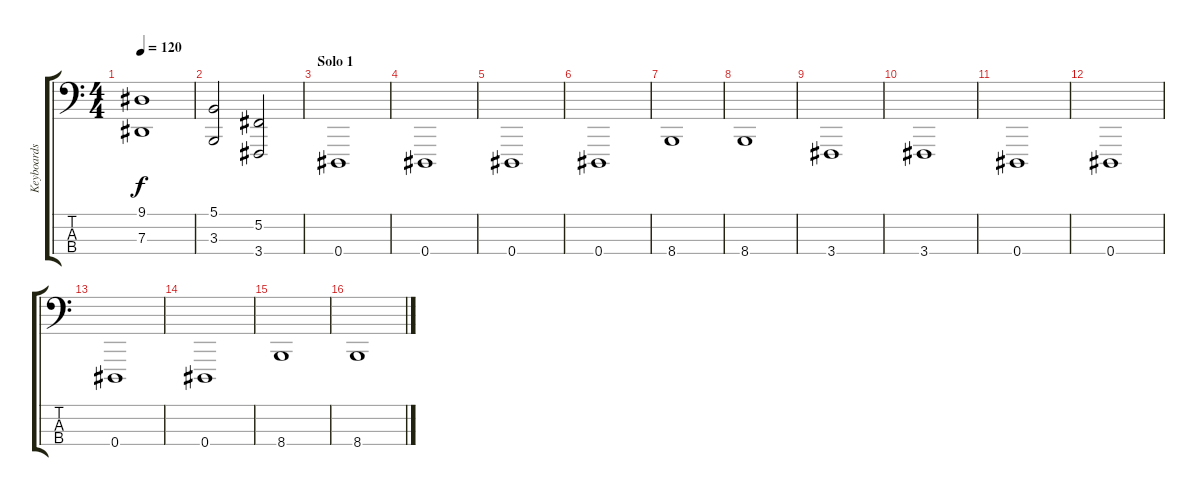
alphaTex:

\track ("Keyboards" "Keyboards") {instrument stringensemble1}
\staff {score tabs}
\tuning (Gb2 Db2 Ab1 Eb1) {hide}
\ts (4 4)
\tempo 120
\clef f4
\ks c
(9.1 7.3).1{dy f} |
(5.1 3.3).2 (5.2 3.4).2 |
\section ("" "Solo 1")
0.4.1 |
0.4.1 |
0.4.1 |
0.4.1 |
8.4.1 |
8.4.1 |
3.4.1 |
3.4.1 |
0.4.1 |
0.4.1 |
0.4.1 |
0.4.1 |
8.4.1 |
8.4.1
